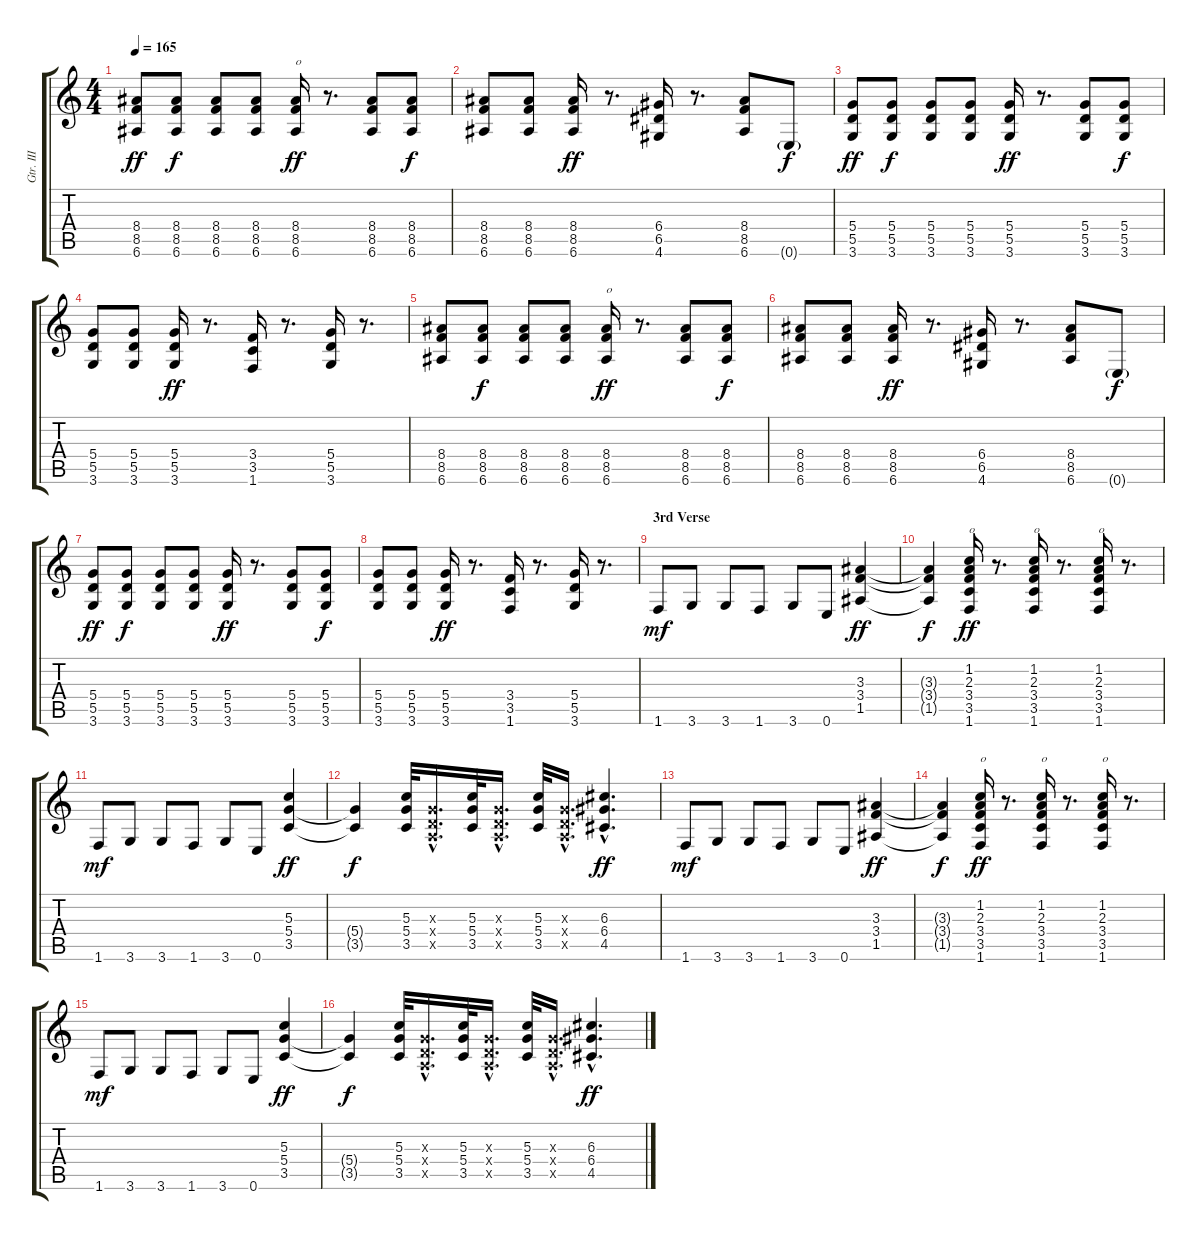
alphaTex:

\track ("Gtr. III" "Gtr. III") {instrument overdrivenguitar}
\staff {score tabs}
\tuning (E4 B3 G3 D3 A2 E2) {hide}
\ts (4 4)
\tempo 165
\clef g2
\ks c
(8.4 8.5 6.6).8{dy ff} (8.4 8.5 6.6).8{dy f} (8.4 8.5 6.6).8 (8.4 8.5 6.6).8 (8.4 8.5 6.6).16{txt "o" dy ff} r.8{d} (8.4 8.5 6.6).8 (8.4 8.5 6.6).8{dy f} |
(8.4 8.5 6.6).8 (8.4 8.5 6.6).8 (8.4 8.5 6.6).16{dy ff} r.8{d} (6.4 6.5 4.6).16 r.8{d} (8.4 8.5 6.6).8 0.6{g}.8{dy f} |
(5.4 5.5 3.6).8{dy ff} (5.4 5.5 3.6).8{dy f} (5.4 5.5 3.6).8 (5.4 5.5 3.6).8 (5.4 5.5 3.6).16{dy ff} r.8{d} (5.4 5.5 3.6).8 (5.4 5.5 3.6).8{dy f} |
(5.4 5.5 3.6).8 (5.4 5.5 3.6).8 (5.4 5.5 3.6).16{dy ff} r.8{d} (3.4 3.5 1.6).16 r.8{d} (5.4 5.5 3.6).16 r.8{d} |
(8.4 8.5 6.6).8 (8.4 8.5 6.6).8{dy f} (8.4 8.5 6.6).8 (8.4 8.5 6.6).8 (8.4 8.5 6.6).16{txt "o" dy ff} r.8{d} (8.4 8.5 6.6).8 (8.4 8.5 6.6).8{dy f} |
(8.4 8.5 6.6).8 (8.4 8.5 6.6).8 (8.4 8.5 6.6).16{dy ff} r.8{d} (6.4 6.5 4.6).16 r.8{d} (8.4 8.5 6.6).8 0.6{g}.8{dy f} |
(5.4 5.5 3.6).8{dy ff} (5.4 5.5 3.6).8{dy f} (5.4 5.5 3.6).8 (5.4 5.5 3.6).8 (5.4 5.5 3.6).16{dy ff} r.8{d} (5.4 5.5 3.6).8 (5.4 5.5 3.6).8{dy f} |
(5.4 5.5 3.6).8 (5.4 5.5 3.6).8 (5.4 5.5 3.6).16{dy ff} r.8{d} (3.4 3.5 1.6).16 r.8{d} (5.4 5.5 3.6).16 r.8{d} |
\section ("" "3rd Verse")
1.6.8{dy mf} 3.6.8 3.6.8 1.6.8 3.6.8 0.6.8 (3.3 3.4 1.5).4{dy ff} |
(3.3{t} 3.4{t} 1.5{t}).4{dy f} (1.2 2.3 3.4 3.5 1.6).16{txt "o" dy ff} r.8{d} (1.2 2.3 3.4 3.5 1.6).16{txt "o"} r.8{d} (1.2 2.3 3.4 3.5 1.6).16{txt "o"} r.8{d} |
1.6.8{dy mf} 3.6.8 3.6.8 1.6.8 3.6.8 0.6.8 (5.3 5.4 3.5).4{dy ff} |
(5.4{t} 3.5{t}).4{dy f} (5.3 5.4 3.5).32 (0.3{hac x} 0.4{hac x} 0.5{hac x}).16{d} (5.3 5.4 3.5).32 (0.3{hac x} 0.4{hac x} 0.5{hac x}).16{d} (5.3 5.4 3.5).32 (0.3{hac x} 0.4{hac x} 0.5{hac x}).16{d} (6.3{hac} 6.4{hac} 4.5{hac}).4{d dy ff} |
1.6.8{dy mf} 3.6.8 3.6.8 1.6.8 3.6.8 0.6.8 (3.3 3.4 1.5).4{dy ff} |
(3.3{t} 3.4{t} 1.5{t}).4{dy f} (1.2 2.3 3.4 3.5 1.6).16{txt "o" dy ff} r.8{d} (1.2 2.3 3.4 3.5 1.6).16{txt "o"} r.8{d} (1.2 2.3 3.4 3.5 1.6).16{txt "o"} r.8{d} |
1.6.8{dy mf} 3.6.8 3.6.8 1.6.8 3.6.8 0.6.8 (5.3 5.4 3.5).4{dy ff} |
(5.4{t} 3.5{t}).4{dy f} (5.3 5.4 3.5).32 (0.3{hac x} 0.4{hac x} 0.5{hac x}).16{d} (5.3 5.4 3.5).32 (0.3{hac x} 0.4{hac x} 0.5{hac x}).16{d} (5.3 5.4 3.5).32 (0.3{hac x} 0.4{hac x} 0.5{hac x}).16{d} (6.3{hac} 6.4{hac} 4.5{hac}).4{d dy ff}
